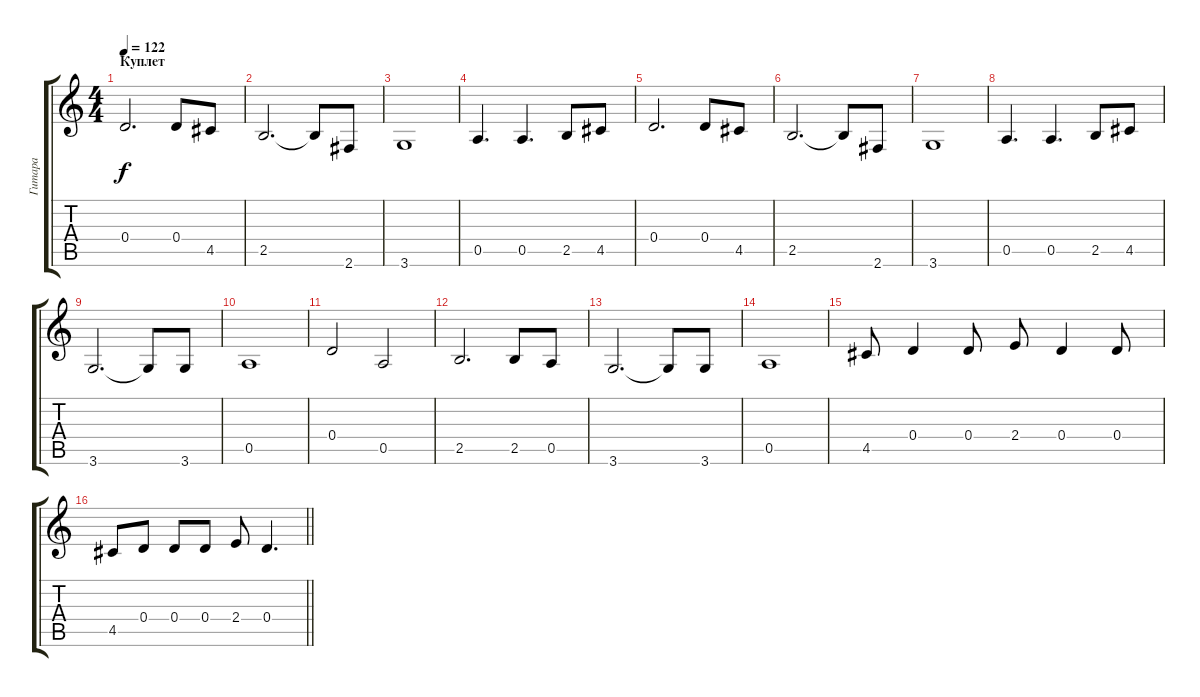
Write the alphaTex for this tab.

\track ("Гитара" "Гитара") {instrument electricguitarclean}
\staff {score tabs}
\tuning (E4 B3 G3 D3 A2 E2) {hide}
\ts (4 4)
\section ("" "Куплет")
\tempo 122
\clef g2
\ks c
0.4.2{d dy f} 0.4.8 4.5.8 |
2.5.2{d} 2.5{t}.8 2.6.8 |
3.6.1 |
0.5.4{d} 0.5.4{d} 2.5.8 4.5.8 |
0.4.2{d} 0.4.8 4.5.8 |
2.5.2{d} 2.5{t}.8 2.6.8 |
3.6.1 |
0.5.4{d} 0.5.4{d} 2.5.8 4.5.8 |
3.6.2{d} 3.6{t}.8 3.6.8 |
0.5.1 |
0.4.2 0.5.2 |
2.5.2{d} 2.5.8 0.5.8 |
3.6.2{d} 3.6{t}.8 3.6.8 |
0.5.1 |
4.5.8 0.4.4 0.4.8 2.4.8 0.4.4 0.4.8 |
\barLineRight lightlight
4.5.8 0.4.8 0.4.8 0.4.8 2.4.8 0.4.4{d}
